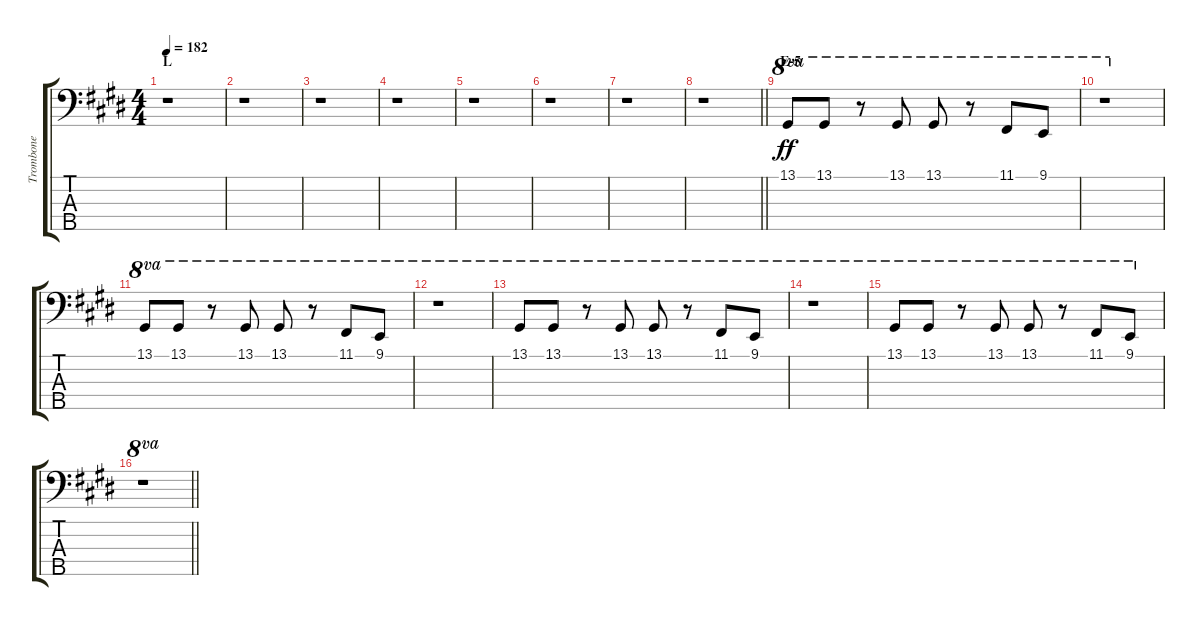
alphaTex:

\track ("Trombone" "Trombone") {instrument trombone}
\staff {score tabs}
\tuning (G2 D2 A1 E1 B0) {hide}
\ts (4 4)
\section ("" "L")
\tempo 182
\clef f4
\ks e
r.1{dy ff} |
r.1 |
r.1 |
r.1 |
r.1 |
r.1 |
r.1 |
\barLineRight lightlight
r.1 |
\section ("" "E-5")
13.1.8{ot 8va} 13.1.8{ot 8va} r.8{ot 8va} 13.1.8{ot 8va} 13.1.8{ot 8va} r.8{ot 8va} 11.1.8{ot 8va} 9.1.8{ot 8va} |
r.1{ot 8va} |
13.1.8{ot 8va} 13.1.8{ot 8va} r.8{ot 8va} 13.1.8{ot 8va} 13.1.8{ot 8va} r.8{ot 8va} 11.1.8{ot 8va} 9.1.8{ot 8va} |
r.1{ot 8va} |
13.1.8{ot 8va} 13.1.8{ot 8va} r.8{ot 8va} 13.1.8{ot 8va} 13.1.8{ot 8va} r.8{ot 8va} 11.1.8{ot 8va} 9.1.8{ot 8va} |
r.1{ot 8va} |
13.1.8{ot 8va} 13.1.8{ot 8va} r.8{ot 8va} 13.1.8{ot 8va} 13.1.8{ot 8va} r.8{ot 8va} 11.1.8{ot 8va} 9.1.8{ot 8va} |
\barLineRight lightlight
r.1{ot 8va}
